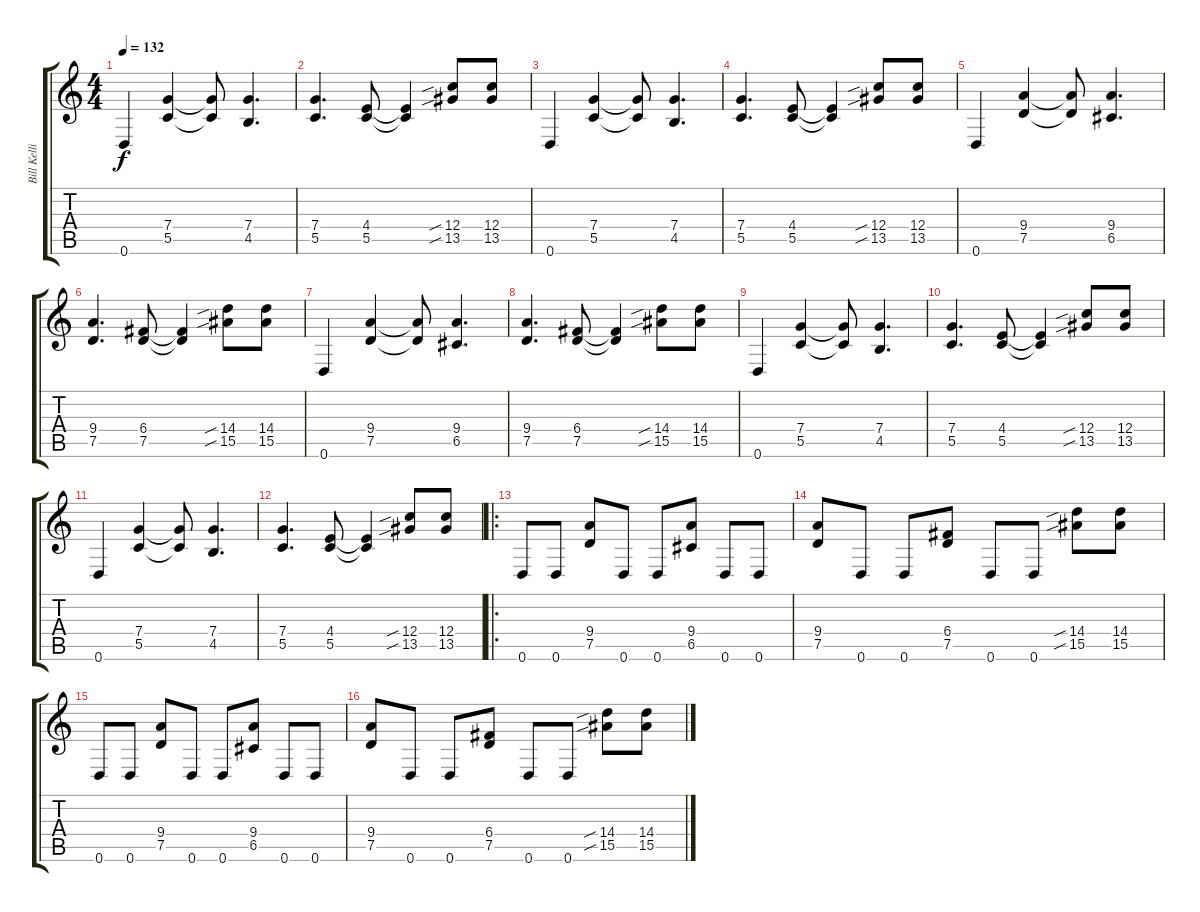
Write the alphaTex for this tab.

\track ("Bill Kelliher" "Bill Kelli") {instrument distortionguitar}
\staff {score tabs}
\tuning (D4 A3 F3 C3 G2 D2) {hide}
\ts (4 4)
\tempo 132
\clef g2
\ks c
0.6.4{dy f} (7.4 5.5).4 (7.4{t} 5.5{t}).8 (7.4 4.5).4{d} |
(7.4 5.5).4{d} (4.4 5.5).8 (4.4{t} 5.5{t}).4 (12.4{sib} 13.5{sib}).8 (12.4 13.5).8 |
0.6.4 (7.4 5.5).4 (7.4{t} 5.5{t}).8 (7.4 4.5).4{d} |
(7.4 5.5).4{d} (4.4 5.5).8 (4.4{t} 5.5{t}).4 (12.4{sib} 13.5{sib}).8 (12.4 13.5).8 |
0.6.4 (9.4 7.5).4 (9.4{t} 7.5{t}).8 (9.4 6.5).4{d} |
(9.4 7.5).4{d} (6.4 7.5).8 (6.4{t} 7.5{t}).4 (14.4{sib} 15.5{sib}).8 (14.4 15.5).8 |
0.6.4 (9.4 7.5).4 (9.4{t} 7.5{t}).8 (9.4 6.5).4{d} |
(9.4 7.5).4{d} (6.4 7.5).8 (6.4{t} 7.5{t}).4 (14.4{sib} 15.5{sib}).8 (14.4 15.5).8 |
0.6.4 (7.4 5.5).4 (7.4{t} 5.5{t}).8 (7.4 4.5).4{d} |
(7.4 5.5).4{d} (4.4 5.5).8 (4.4{t} 5.5{t}).4 (12.4{sib} 13.5{sib}).8 (12.4 13.5).8 |
0.6.4 (7.4 5.5).4 (7.4{t} 5.5{t}).8 (7.4 4.5).4{d} |
(7.4 5.5).4{d} (4.4 5.5).8 (4.4{t} 5.5{t}).4 (12.4{sib} 13.5{sib}).8 (12.4 13.5).8 |
\ro
0.6.8 0.6.8 (9.4 7.5).8 0.6.8 0.6.8 (9.4 6.5).8 0.6.8 0.6.8 |
(9.4 7.5).8 0.6.8 0.6.8 (6.4 7.5).8 0.6.8 0.6.8 (14.4{sib} 15.5{sib}).8 (14.4 15.5).8 |
0.6.8 0.6.8 (9.4 7.5).8 0.6.8 0.6.8 (9.4 6.5).8 0.6.8 0.6.8 |
(9.4 7.5).8 0.6.8 0.6.8 (6.4 7.5).8 0.6.8 0.6.8 (14.4{sib} 15.5{sib}).8 (14.4 15.5).8
